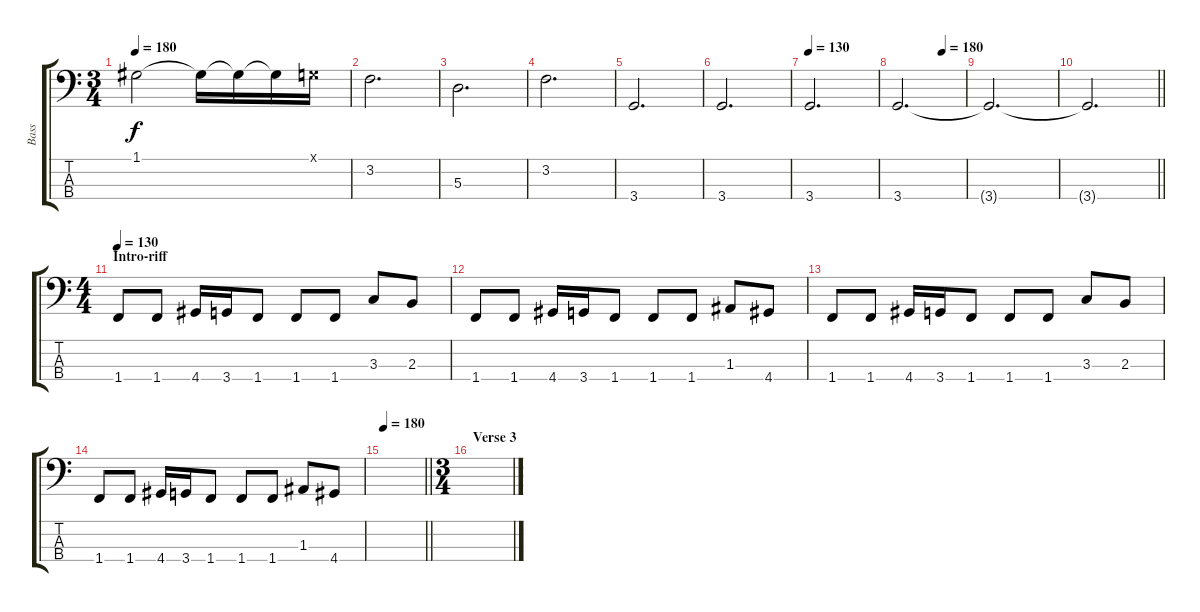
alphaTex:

\track ("Bass" "Bass") {instrument electricbassfinger}
\staff {score tabs}
\tuning (G2 D2 A1 E1) {hide}
\ts (3 4)
\tempo 180
\clef f4
\ks c
1.1.2{dy f} 1.1{t}.16 1.1{t}.16 1.1{t}.16 0.1{x}.16 |
3.2.2{d} |
5.3.2{d} |
3.2.2{d} |
3.4.2{d} |
3.4.2{d} |
\tempo 130
3.4.2{d} |
\tempo (180 0.6666666666666666)
3.4.2{d} |
3.4{t}.2{d} |
\barLineRight lightlight
3.4{t}.2{d} |
\ts (4 4)
\section ("" "Intro-riff")
\tempo 130
1.4.8 1.4.8 4.4.16 3.4.16 1.4.8 1.4.8 1.4.8 3.3.8 2.3.8 |
1.4.8 1.4.8 4.4.16 3.4.16 1.4.8 1.4.8 1.4.8 1.3.8 4.4.8 |
1.4.8 1.4.8 4.4.16 3.4.16 1.4.8 1.4.8 1.4.8 3.3.8 2.3.8 |
1.4.8 1.4.8 4.4.16 3.4.16 1.4.8 1.4.8 1.4.8 1.3.8 4.4.8 |
\tempo 180
\barLineRight lightlight
|
\ts (3 4)
\section ("" "Verse 3")
